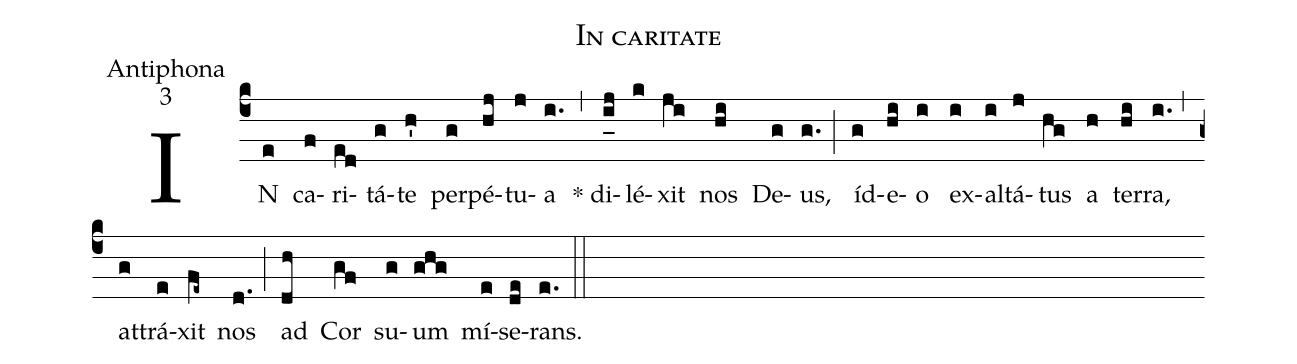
name:In caritate;
office-part:Antiphona;
mode:3;
%%
(c4) IN(e) ca(f)ri(ed)tá(g)te(h') per(g)pé(hj)tu(j)a(i.) (,) * di(i_[uh:l]j)lé(k)xit(ji) nos(hi) De(g)us,(g.) (;) íd(g)e(hi)o(i) ex(i)al(i)tá(j)tus(hg) a(h) ter(hi)ra,(i.) (,) at(g)trá(e)xit(fe~) nos(d.) (;) ad(dh) Cor(gf) su(g)um(ghg) mí(e)se(de)rans.(e.) (::)
%<eu>E(j) u(j) o(ji) u(hi) a(h) e.</eu>(gh..) (::)
